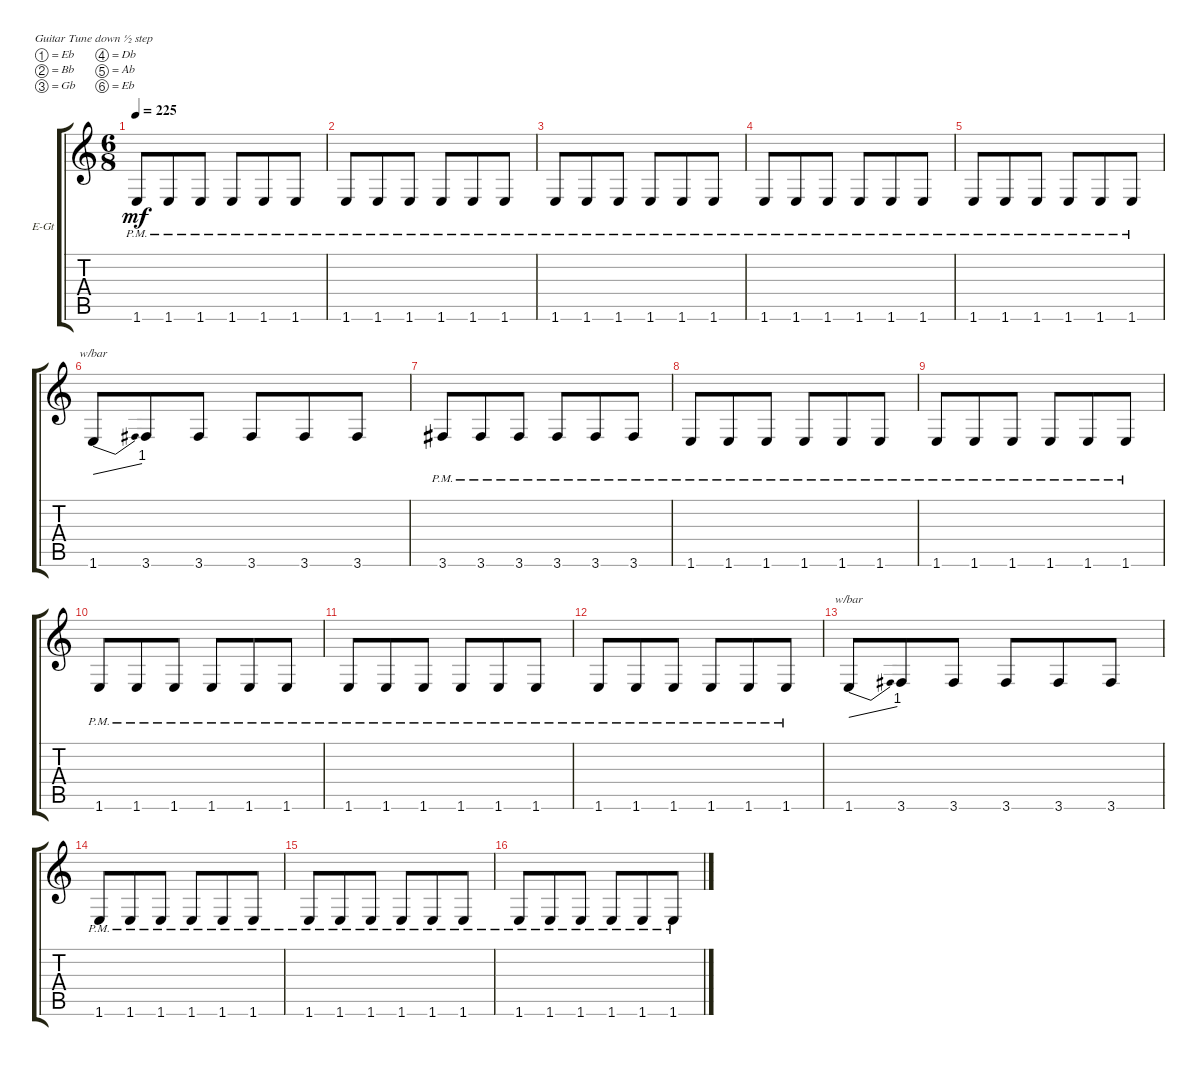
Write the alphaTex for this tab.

\bracketExtendMode groupsimilarinstruments
\firstSystemTrackNameOrientation horizontal
\otherSystemsTrackNameOrientation horizontal
\track ("right" "E-Gt") {instrument distortionguitar}
\staff {score tabs}
\tuning (Eb4 Bb3 Gb3 Db3 Ab2 Eb2)
\ts (6 8)
\tempo 225
\clef g2
\ks c
1.6{pm}.8{dy mf} 1.6{pm}.8 1.6{pm}.8 1.6{pm}.8 1.6{pm}.8 1.6{pm}.8 |
1.6{pm}.8 1.6{pm}.8 1.6{pm}.8 1.6{pm}.8 1.6{pm}.8 1.6{pm}.8 |
1.6{pm}.8 1.6{pm}.8 1.6{pm}.8 1.6{pm}.8 1.6{pm}.8 1.6{pm}.8 |
1.6{pm}.8 1.6{pm}.8 1.6{pm}.8 1.6{pm}.8 1.6{pm}.8 1.6{pm}.8 |
1.6{pm}.8 1.6{pm}.8 1.6{pm}.8 1.6{pm}.8 1.6{pm}.8 1.6{pm}.8 |
1.6.8{tbe (dive default 12 0 39 4)} 3.6.8 3.6.8 3.6.8 3.6.8 3.6.8 |
3.6{pm}.8 3.6{pm}.8 3.6{pm}.8 3.6{pm}.8 3.6{pm}.8 3.6{pm}.8 |
1.6{pm}.8 1.6{pm}.8 1.6{pm}.8 1.6{pm}.8 1.6{pm}.8 1.6{pm}.8 |
1.6{pm}.8 1.6{pm}.8 1.6{pm}.8 1.6{pm}.8 1.6{pm}.8 1.6{pm}.8 |
1.6{pm}.8 1.6{pm}.8 1.6{pm}.8 1.6{pm}.8 1.6{pm}.8 1.6{pm}.8 |
1.6{pm}.8 1.6{pm}.8 1.6{pm}.8 1.6{pm}.8 1.6{pm}.8 1.6{pm}.8 |
1.6{pm}.8 1.6{pm}.8 1.6{pm}.8 1.6{pm}.8 1.6{pm}.8 1.6{pm}.8 |
1.6.8{tbe (dive default 18 0 52.199999999999996 4)} 3.6.8 3.6.8 3.6.8 3.6.8 3.6.8 |
1.6{pm}.8 1.6{pm}.8 1.6{pm}.8 1.6{pm}.8 1.6{pm}.8 1.6{pm}.8 |
1.6{pm}.8 1.6{pm}.8 1.6{pm}.8 1.6{pm}.8 1.6{pm}.8 1.6{pm}.8 |
1.6{pm}.8 1.6{pm}.8 1.6{pm}.8 1.6{pm}.8 1.6{pm}.8 1.6{pm}.8
